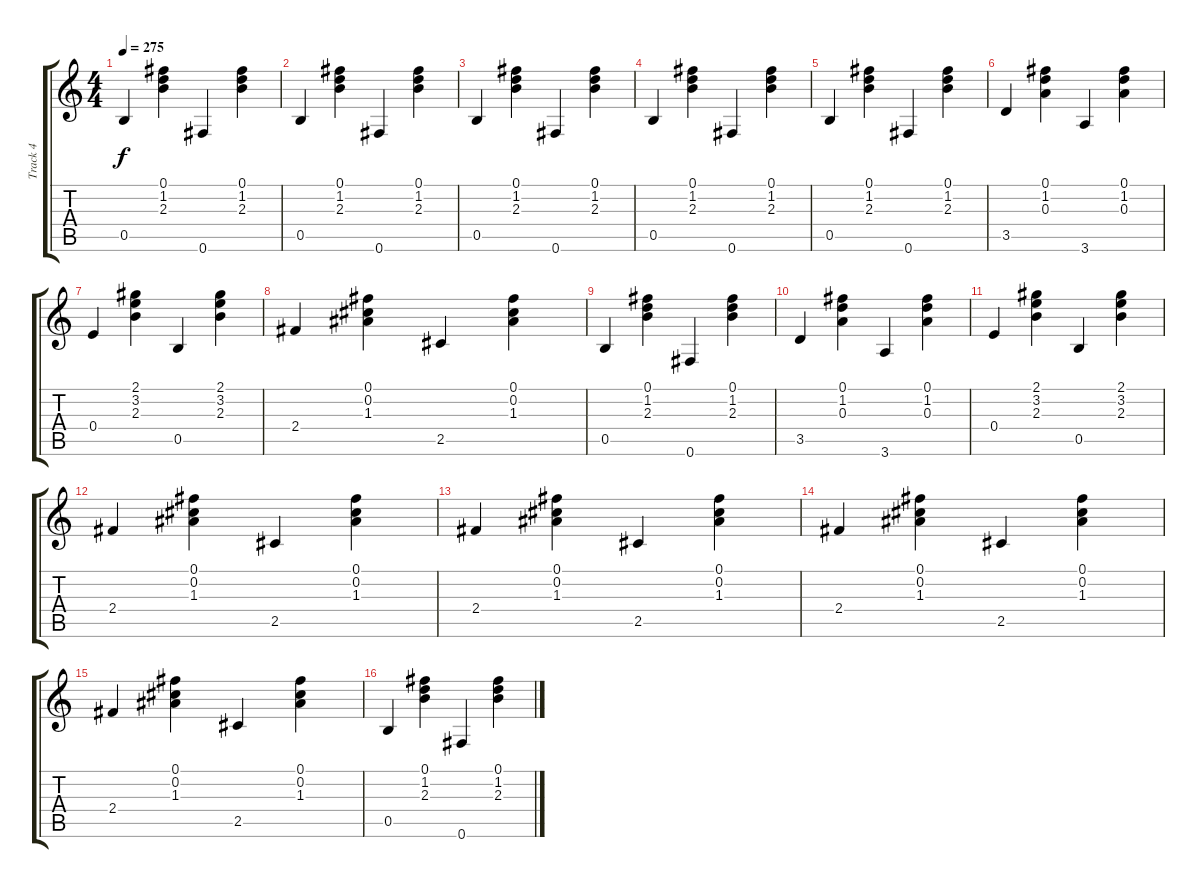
\track ("Track 4" "Track 4") {instrument acousticguitarsteel}
\staff {score tabs}
\tuning (Gb4 Db4 A3 E3 B2 Gb2) {hide}
\ts (4 4)
\tempo 275
\clef g2
\ks c
0.5.4{dy f} (0.1 1.2 2.3).4 0.6.4 (0.1 1.2 2.3).4 |
0.5.4 (0.1 1.2 2.3).4 0.6.4 (0.1 1.2 2.3).4 |
0.5.4 (0.1 1.2 2.3).4 0.6.4 (0.1 1.2 2.3).4 |
0.5.4 (0.1 1.2 2.3).4 0.6.4 (0.1 1.2 2.3).4 |
0.5.4 (0.1 1.2 2.3).4 0.6.4 (0.1 1.2 2.3).4 |
3.5.4 (0.1 1.2 0.3).4 3.6.4 (0.1 1.2 0.3).4 |
0.4.4 (2.1 3.2 2.3).4 0.5.4 (2.1 3.2 2.3).4 |
2.4.4 (0.1 0.2 1.3).4 2.5.4 (0.1 0.2 1.3).4 |
0.5.4 (0.1 1.2 2.3).4 0.6.4 (0.1 1.2 2.3).4 |
3.5.4 (0.1 1.2 0.3).4 3.6.4 (0.1 1.2 0.3).4 |
0.4.4 (2.1 3.2 2.3).4 0.5.4 (2.1 3.2 2.3).4 |
2.4.4 (0.1 0.2 1.3).4 2.5.4 (0.1 0.2 1.3).4 |
2.4.4 (0.1 0.2 1.3).4 2.5.4 (0.1 0.2 1.3).4 |
2.4.4 (0.1 0.2 1.3).4 2.5.4 (0.1 0.2 1.3).4 |
2.4.4 (0.1 0.2 1.3).4 2.5.4 (0.1 0.2 1.3).4 |
0.5.4 (0.1 1.2 2.3).4 0.6.4 (0.1 1.2 2.3).4
